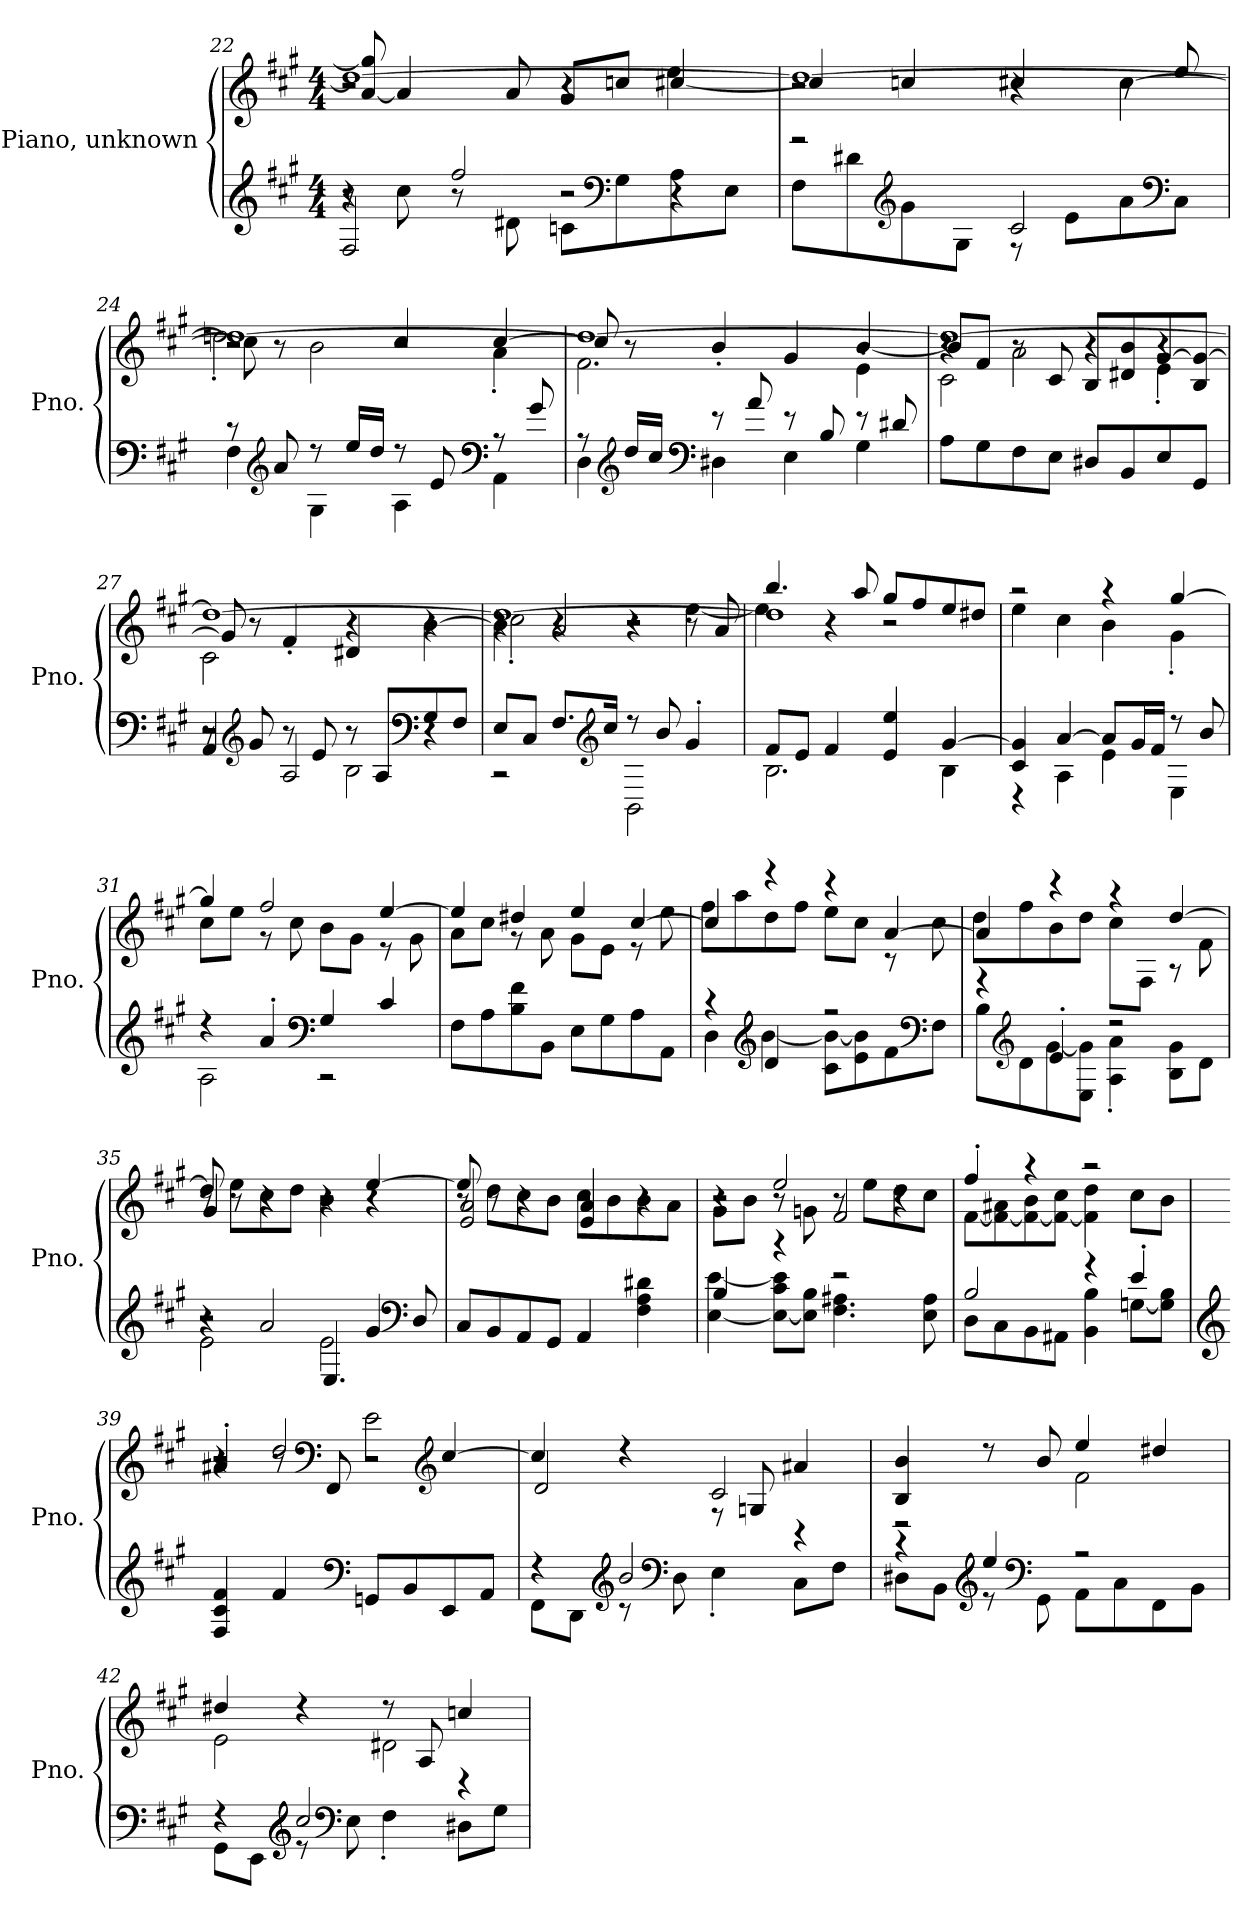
**kern	**kern
*part1	*part1
*staff2	*staff1
*I"Piano, unknown	*
*I'Pno.	*
*clefG2	*clefG2
*k[f#c#g#]	*k[f#c#g#]
*M4/4	*M4/4
=22	=22
*^	*^
*	*^	*	*^
4r	8r	2F#/	1dd#_	[8a/ 8gg#/]	2r
.	8cc#\	.	.	4a/]	.
2ff#/	8r	.	.	.	.
.	8d#X\	.	.	8a/	.
.	8cn\L	2r	.	8g#/L	4r
*clefF4	*	*	*	*	*
.	8G#\	.	.	8ccn/J	.
4r	8A\	.	.	[4cc#X/	4ee\
.	8E\J	.	.	.	.
*	*v	*v	*	*	*
!!LO:LB:g=z	!!	!!
=23	=23	=23	=23	=23
2r	8F#\L	1dd#_	4cc#/]	2r
.	8d#X\	.	.	.
*clefG2	*	*	*	*
.	8g#\	.	4ccn/	.
.	8G#\J	.	.	.
2c#/	8r	.	4cc#X/	4r
.	8e\L	.	.	.
.	8a\	.	8r	[4cc#\
*clefF4	*	*	*	*
.	8C#\J	.	8ee/	.
=24	=24	=24	=24	=24
*	*	*	*	*^
8r	4F#\	1dd#_	2ddn'\	2r	8cc#\]
*clefG2	*	*	*	*	*
8a/	.	.	.	.	8r
8r	4G#\	.	.	.	2b\
16ee/LL	.	.	.	.	.
16dd/JJ	.	.	.	.	.
8r	4A\	.	2r	4cc#/	.
8e/	.	.	.	.	.
*clefF4	*	*	*	*	*
8r	4AA\	.	.	[4cc#/	4a'\
8g#/	.	.	.	.	.
*	*	*	*	*v	*v
!!LO:LB:g=z
=25	=25	=25	=25	=25
8r	4D\	1dd#_	8cc#/]	2.f#\
*clefG2	*	*	*	*
16dd/LL	.	.	8r	.
16cc#/JJ	.	.	.	.
*clefF4	*	*	*	*
8r	4D#X\	.	4b'/	.
8a/	.	.	.	.
8r	4E\	.	4g#/	.
8B/	.	.	.	.
8r	4G#\	.	[4b/	4e'\
8d#X/	.	.	.	.
*v	*v	*	*	*
=26	=26	=26	=26
*	*	*	*^
8A\L	1dd#_	4r	8b/L]	2c#\
8G#\	.	.	8f#/J	.
8F#\	.	2a\	8r	.
8E\J	.	.	8c#/	.
8D#X/L	.	.	8B/L	4r
8BB/	.	.	8d#X/ 8b/	.
8E/	.	4r	[8g#/	4e'\
8GG#/J	.	.	8B/ 8g#/_J	.
*	*	*	*v	*v
=27	=27	=27	=27
*^	*	*	*
*	*^	*	*	*
8r	2r	4AA/	1dd#_	8g#/]	2c#\
*clefG2	*	*	*	*	*
8g#/	.	.	.	8r	.
8r	.	2A/	.	4f#'/	.
8e/	.	.	.	.	.
8r	2B\	.	.	4d#X/	4r
8A/L	.	.	.	.	.
*clefF4	*	*	*	*	*
8G#/	.	4r	.	4r	[4b\
8F#/J	.	.	.	.	.
*	*v	*v	*	*	*
!!LO:LB:g=z
=28	=28	=28	=28	=28
*	*	*	*	*^
8E/L	2r	1dd#_	2cc#'\	4r	4b\]
8C#/J	.	.	.	.	.
8.F#/L	.	.	.	2a/	4r
*clefG2	*	*	*	*	*
16cc#/Jk	.	.	.	.	.
8r	2BB\	.	4r	.	2r
8b/	.	.	.	.	.
4g#'/	.	.	[4ee\	8r	.
.	.	.	.	8a/	.
*	*	*	*	*v	*v
=29	=29	=29	=29	=29
8f#/L	2.B\	1dd#]	4ee\]	4.bb/
8e/J	.	.	.	.
4f#/	.	.	4r	.
.	.	.	.	8aa/
4e/ 4ee/	.	.	2r	8gg#/L
.	.	.	.	8ff#/
[4g#/	4B\	.	.	8ee/
.	.	.	.	8dd#X/J
*	*	*	*v	*v
=30	=30	=30	=30
4c#/ 4g#/]	4r	2r	4ee\
[4a/	4A\	.	4cc#\
8a/L]	4e\	4r	4b\
16g#/L	.	.	.
16f#/JJ	.	.	.
8r	4E\	[4gg#/	4g#'\
8b/	.	.	.
=31	=31	=31	=31
4r	2A\	4gg#/]	8cc#\L
.	.	.	8ee\J
4a'/	.	2ff#/	8r
.	.	.	8cc#\
*clefF4	*	*	*
4G#/	2r	.	8b\L
.	.	.	8g#\J
4c#/	.	[4ee/	8r
.	.	.	8g#\
*v	*v	*	*
!!LO:LB:g=z	!!
=32	=32	=32
8F#\L	4ee/]	8a\L
8A\	.	8cc#\J
8B\ 8f#\	4dd#X/	8r
8BB\J	.	8a\
8E\L	4ee/	8g#\L
8G#\	.	8e\J
8A\	[4cc#/	8r
8AA\J	.	8ee\
=33	=33	=33
*^	*	*
4r	4D\	4cc#/]	8ff#\L
.	.	.	8aa\
*clefG2	*	*	*
4d/	[4b\	4r	8dd\
.	.	.	8ff#\J
2r	8c#\ 8b\_L	4r	8ee\L
.	8e\ 8b\]	.	8cc#\J
.	8f#\	[4a/	8r
*clefF4	*	*	*
.	8F#\J	.	8cc#\
=34	=34	=34	=34
4r	8B\L	4a/]	8dd\L
*clefG2	*	*	*
.	8d\	.	8ff#\
4e'/	[8g#\	4r	8b\
.	8E\ 8g#\]J	.	8dd\J
2r	4A\' 4a\'	4r	8cc#\L
.	.	.	8F#\J
.	8B\ 8g#\L	[4dd/	8r
.	8d\J	.	8f#\
=35	=35	=35	=35
*	*^	*	*^
4r	2e\	2r	8dd/]	8r	4g#/
.	.	.	8r	8ee\L	.
2a/	.	.	4r	8cc#\	4r
.	.	.	.	8dd\J	.
.	2e\	4.E/	4r	4b\	2r
4g#/	.	.	[4ee/	4r	.
*clefF4	*	*	*	*	*
.	.	8D/	.	.	.
*v	*v	*v	*	*	*
!!LO:LB:g=z	!!	!!
=36	=36	=36	=36
8C#/L	8ee/]	8r	2e/ 2a/
8BB/	8r	8dd\L	.
8AA/	4r	8cc#\	.
8GG#/J	.	8b\J	.
4AA/	2r	8cc#\L	4e/ 4a/
.	.	8b\	.
4F#\ 4A\ 4d#X\	.	8b\	4r
.	.	8a\J	.
=37	=37	=37	=37
*^	*	*	*
4B/	[4E\ [4e\	4r	8g#\L	2r
.	.	.	8b\J	.
4r	8E\_ 8c#\ 8e\]L	2ee/	8r	.
.	8E\] 8B\J	.	8gn\	.
2r	4.F#\ 4.A#X\	.	8r	2f#/
.	.	.	8ee\L	.
.	.	4r	8dd\	.
.	8E\ 8A#\	.	8cc#\J	.
*	*	*	*v	*v
=38	=38	=38	=38
2B/	8D\L	4ff#'/	[8f#\L
.	8C#\	.	8f#\_ 8a#X\
.	8BB\	4r	8f#\_ 8b\
.	8AA#X\J	.	8f#\_ 8cc#\J
4r	4BB\ 4B\	2r	4f#\] 4dd\
4e'/	[8Gn\L	.	8cc#\L
.	8G\] 8B\J	.	8b\J
*v	*v	*	*
*	*v	*v
!!LO:PB:g=z
=39	=39
*clefG2	*
*	*^
*	*	*^
4F#/ 4c#/ 4f#/	4r	2r	4a#X'/
4f#/	2dd/	.	8r
*	*clefF4	*	*
.	.	.	8FF#/
*clefF4	*	*	*
8GGn/L	.	2e\	2r
8BB/	.	.	.
*	*clefG2	*	*
8EE/	[4cc#/	.	.
8AA/J	.	.	.
*	*	*v	*v
=40	=40	=40
*^	*	*
4r	8FF#\L	4cc#/]	2d/
.	8DD\J	.	.
*clefG2	*	*	*
2b/	8r	4r	.
*clefF4	*	*	*
.	8D\	.	.
.	4E'\	2c#/	8r
.	.	.	8Gn/
4r	8C#\L	.	4a#X/
.	8F#\J	.	.
=41	=41	=41	=41
4r	8D#X\L	4B/ 4b/	2r
.	8BB\J	.	.
*clefG2	*	*	*
4ee/	8r	8r	.
*clefF4	*	*	*
.	8GG#\	8b/	.
2r	8AA\L	4ee/	2f#\
.	8C#\	.	.
.	8FF#\	4dd#X/	.
.	8BB\J	.	.
!!LO:LB:g=z	!!
=42	=42	=42	=42
4r	8GG#\L	4dd#X/	2e\
.	8EE\J	.	.
*clefG2	*	*	*
2cc#/	8r	4r	.
*clefF4	*	*	*
.	8E\	.	.
.	4F#'\	8r	2d#X\
.	.	8A/	.
4r	8D#X\L	4ccn/	.
.	8G#\J	.	.
*v	*v	*	*
*	*v	*v
=	=
*-	*-
